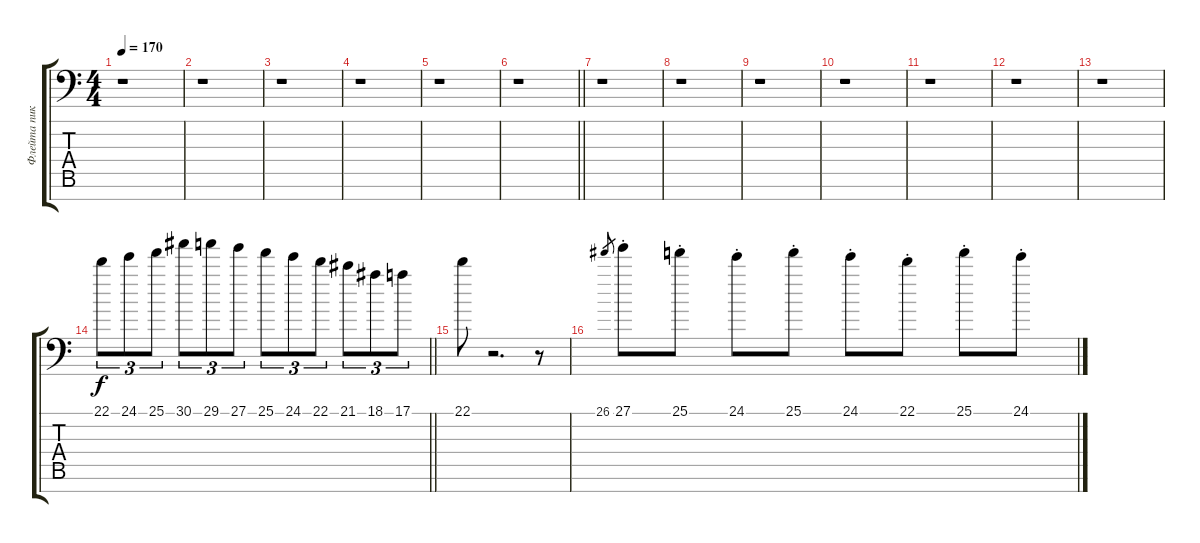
\track ("Флейта пиколо" "Флейта пик") {instrument piccolo}
\staff {score tabs}
\tuning (E4 B3 G3 D3 A2 E2 C-1) {hide}
\ts (4 4)
\tempo 170
\clef f4
\ks c
r.1{dy f} |
r.1 |
r.1 |
r.1 |
r.1 |
\barLineRight lightlight
r.1 |
r.1 |
r.1 |
r.1 |
r.1 |
r.1 |
r.1 |
r.1 |
\barLineRight lightlight
22.1.8{tu (3 2)} 24.1.8{tu (3 2)} 25.1.8{tu (3 2)} 30.1.8{tu (3 2)} 29.1.8{tu (3 2)} 27.1.8{tu (3 2)} 25.1.8{tu (3 2)} 24.1.8{tu (3 2)} 22.1.8{tu (3 2)} 21.1.8{tu (3 2)} 18.1.8{tu (3 2)} 17.1.8{tu (3 2)} |
22.1.8{volume 16 instrument piccolo} r.2{d} r.8 |
26.1.8{gr} 27.1{st}.8 25.1{st}.8 24.1{st}.8 25.1{st}.8 24.1{st}.8 22.1{st}.8 25.1{st}.8 24.1{st}.8
